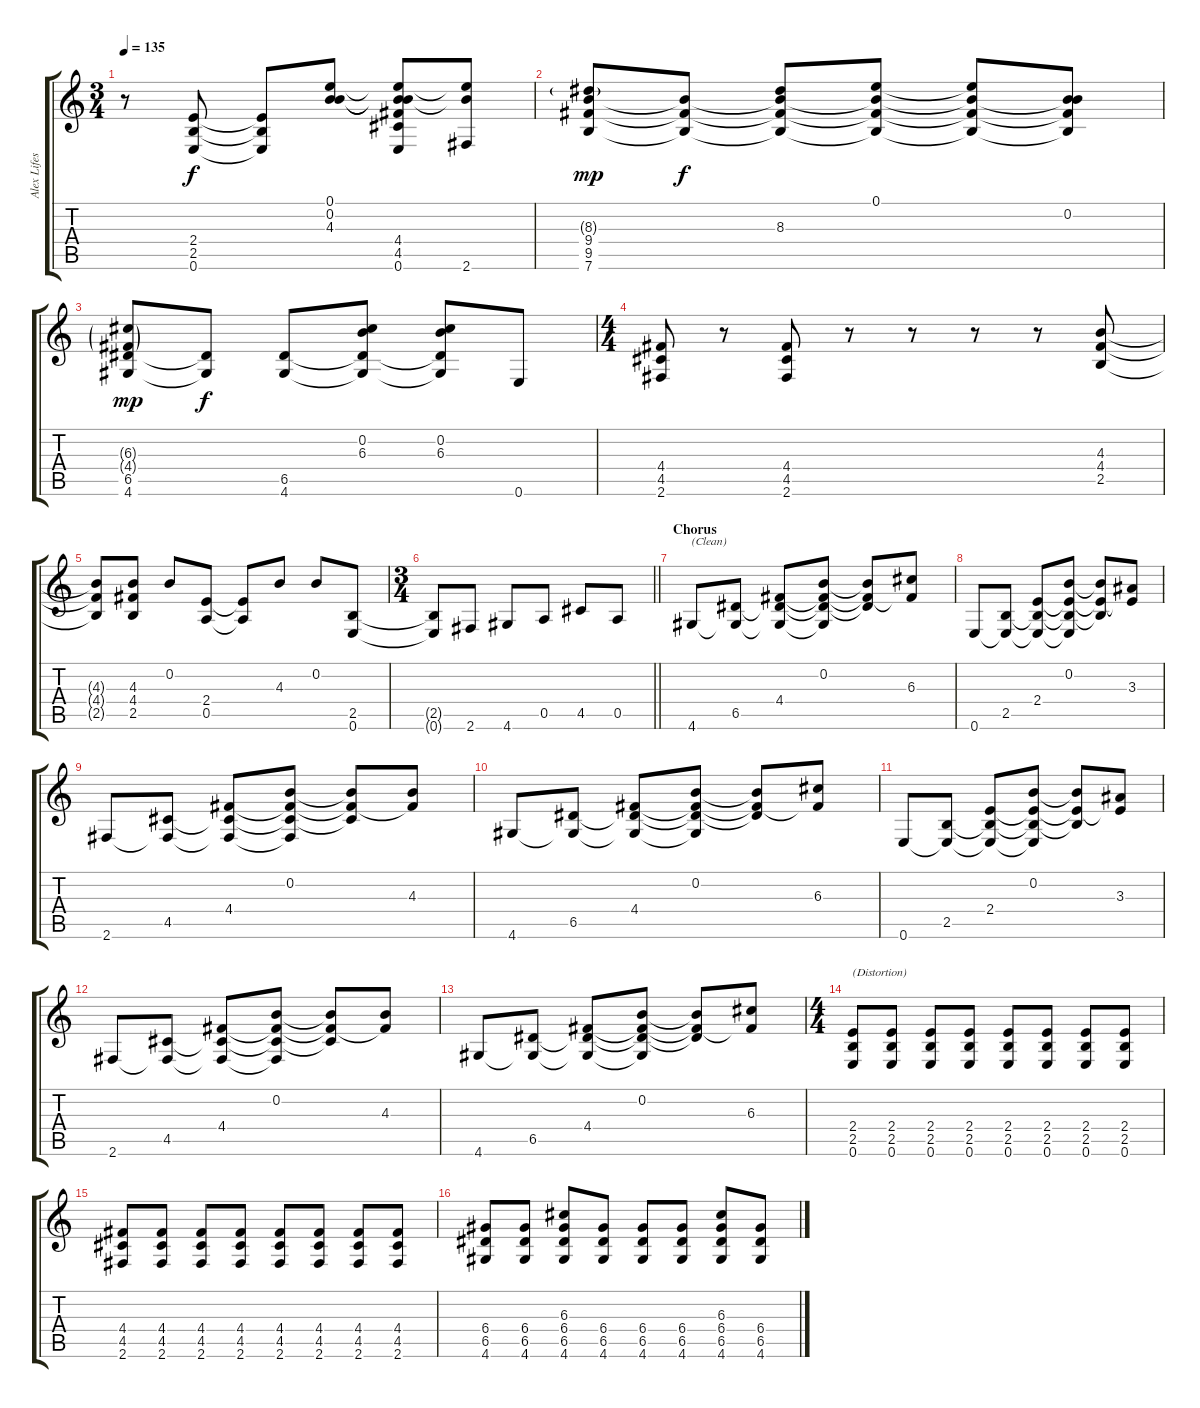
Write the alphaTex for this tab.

\track ("Alex Lifeson" "Alex Lifes") {mute instrument overdrivenguitar}
\staff {score tabs}
\tuning (E4 B3 G3 D3 A2 E2) {hide}
\ts (3 4)
\tempo 135
\clef g2
\ks c
r.8{dy f} (2.4 2.5 0.6).8 (2.4{t} 2.5{t} 0.6{t}).8 (0.1 0.2 4.3).8 (0.1{t} 0.2{t} 4.3{t} 4.4 4.5 0.6).8 (0.1{t} 0.2{t} 2.6).8 |
(8.3{g} 9.4 9.5 7.6).8{dy mp} (9.4{t} 9.5{t} 7.6{t}).8{dy f} (8.3 9.4{t} 9.5{t} 7.6{t}).8 (0.1 9.4{t} 9.5{t} 7.6{t}).8 (0.1{t} 9.4{t} 9.5{t} 7.6{t}).8 (0.2 9.4{t} 9.5{t} 7.6{t}).8 |
(6.3{g} 4.4{g} 6.5 4.6).8{dy mp} (6.5{t} 4.6{t}).8{dy f} (6.5 4.6).8 (0.2 6.3 6.5{t} 4.6{t}).8 (0.2 6.3 6.5{t} 4.6{t}).8 0.6.8 |
\ts (4 4)
(4.4 4.5 2.6).8 r.8 (4.4 4.5 2.6).8 r.8 r.8 r.8 r.8 (4.3 4.4 2.5).8 |
(4.3{t} 4.4{t} 2.5{t}).8 (4.3 4.4 2.5).8 0.2.8 (2.4 0.5).8 (2.4{t} 0.5{t}).8 4.3.8 0.2.8 (2.5 0.6).8 |
\ts (3 4)
\barLineRight lightlight
(2.5{t} 0.6{t}).8 2.6.8 4.6.8 0.5.8 4.5.8 0.5.8 |
\section ("" "Chorus")
4.6.8{txt "(Clean)" instrument electricguitarclean} (6.5 4.6{t}).8 (4.4 6.5{t} 4.6{t}).8 (0.2 4.4{t} 6.5{t} 4.6{t}).8 (0.2{t} 4.4{t} 6.5{t}).8 (6.3 4.4{t}).8 |
0.6.8 (2.5 0.6{t}).8 (2.4 2.5{t} 0.6{t}).8 (0.2 2.4{t} 2.5{t} 0.6{t}).8 (0.2{t} 2.4{t} 2.5{t}).8 (3.3 2.4{t}).8 |
2.6.8 (4.5 2.6{t}).8 (4.4 4.5{t} 2.6{t}).8 (0.2 4.4{t} 4.5{t} 2.6{t}).8 (0.2{t} 4.4{t} 4.5{t}).8 (4.3 4.4{t}).8 |
4.6.8 (6.5 4.6{t}).8 (4.4 6.5{t} 4.6{t}).8 (0.2 4.4{t} 6.5{t} 4.6{t}).8 (0.2{t} 4.4{t} 6.5{t}).8 (6.3 4.4{t}).8 |
0.6.8 (2.5 0.6{t}).8 (2.4 2.5{t} 0.6{t}).8 (0.2 2.4{t} 2.5{t} 0.6{t}).8 (0.2{t} 2.4{t} 2.5{t}).8 (3.3 2.4{t}).8 |
2.6.8 (4.5 2.6{t}).8 (4.4 4.5{t} 2.6{t}).8 (0.2 4.4{t} 4.5{t} 2.6{t}).8 (0.2{t} 4.4{t} 4.5{t}).8 (4.3 4.4{t}).8 |
4.6.8 (6.5 4.6{t}).8 (4.4 6.5{t} 4.6{t}).8 (0.2 4.4{t} 6.5{t} 4.6{t}).8 (0.2{t} 4.4{t} 6.5{t}).8 (6.3 4.4{t}).8 |
\ts (4 4)
(2.4 2.5 0.6).8{txt "(Distortion)" instrument overdrivenguitar} (2.4 2.5 0.6).8 (2.4 2.5 0.6).8 (2.4 2.5 0.6).8 (2.4 2.5 0.6).8 (2.4 2.5 0.6).8 (2.4 2.5 0.6).8 (2.4 2.5 0.6).8 |
(4.4 4.5 2.6).8 (4.4 4.5 2.6).8 (4.4 4.5 2.6).8 (4.4 4.5 2.6).8 (4.4 4.5 2.6).8 (4.4 4.5 2.6).8 (4.4 4.5 2.6).8 (4.4 4.5 2.6).8 |
(6.4 6.5 4.6).8 (6.4 6.5 4.6).8 (6.3 6.4 6.5 4.6).8 (6.4 6.5 4.6).8 (6.4 6.5 4.6).8 (6.4 6.5 4.6).8 (6.3 6.4 6.5 4.6).8 (6.4 6.5 4.6).8
